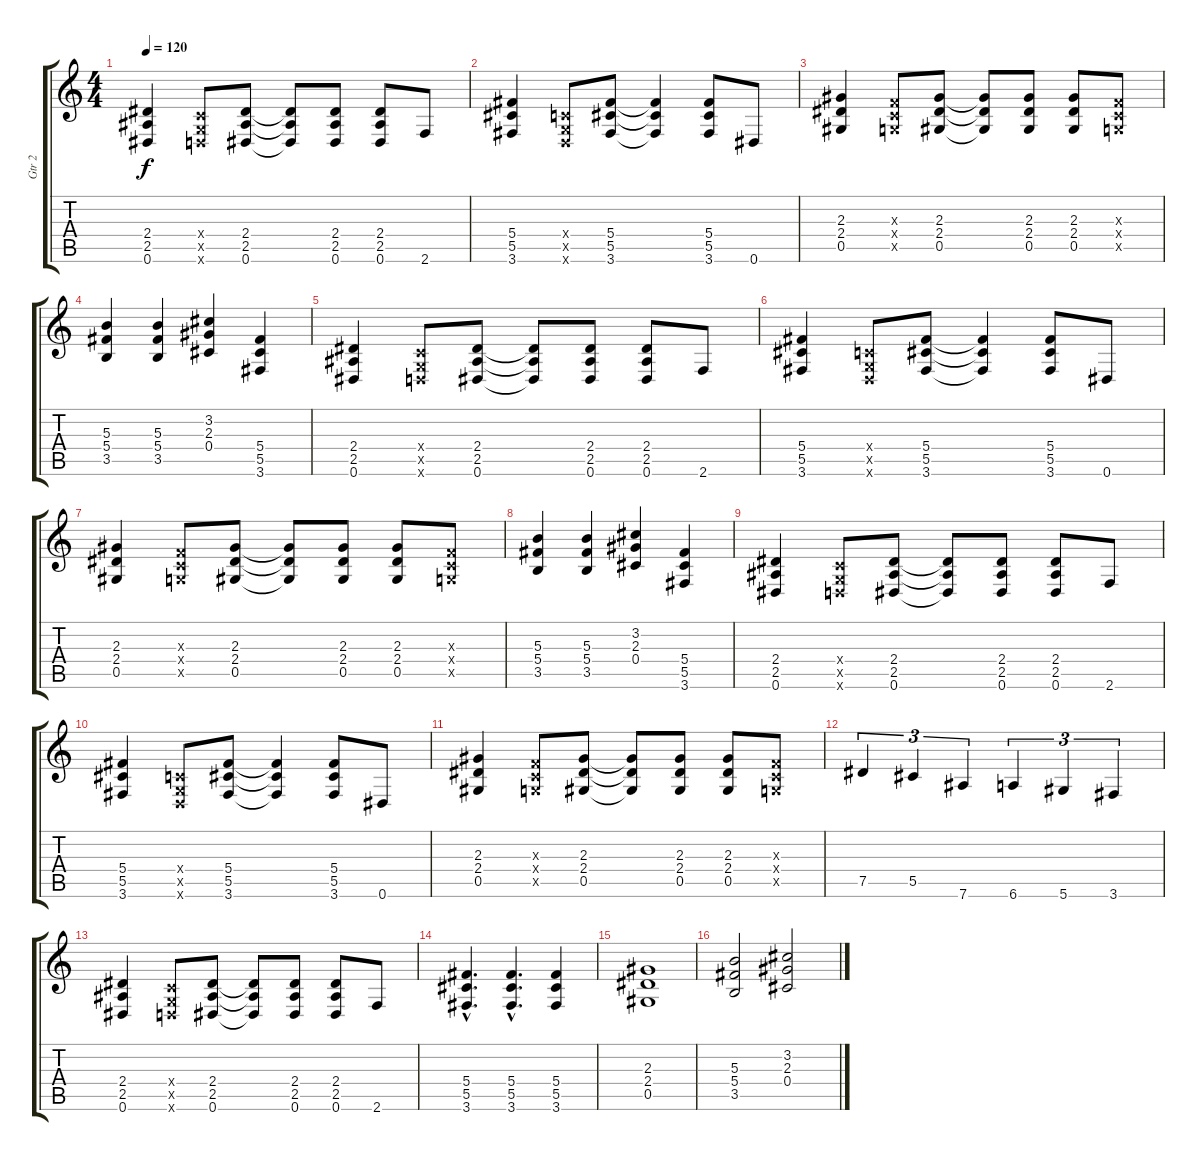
\track ("Gtr 2" "Gtr 2") {instrument acousticguitarsteel}
\staff {score tabs}
\tuning (Eb4 Bb3 Gb3 Db3 Ab2 Eb2) {hide}
\ts (4 4)
\tempo 120
\clef g2
\ks c
(2.4 2.5 0.6).4{dy f} (-1.4{x} -1.5{x} -1.6{x}).8 (2.4 2.5 0.6).8 (2.4{t} 2.5{t} 0.6{t}).8 (2.4 2.5 0.6).8 (2.4 2.5 0.6).8 2.6.8 |
(5.4 5.5 3.6).4 (-1.4{x} -1.5{x} -1.6{x}).8 (5.4 5.5 3.6).8 (5.4{t} 5.5{t} 3.6{t}).4 (5.4 5.5 3.6).8 0.6.8 |
(2.3 2.4 0.5).4 (-1.3{x} -1.4{x} -1.5{x}).8 (2.3 2.4 0.5).8 (2.3{t} 2.4{t} 0.5{t}).8 (2.3 2.4 0.5).8 (2.3 2.4 0.5).8 (-1.3{x} -1.4{x} -1.5{x}).8 |
(5.3 5.4 3.5).4 (5.3 5.4 3.5).4 (3.2 2.3 0.4).4 (5.4 5.5 3.6).4 |
(2.4 2.5 0.6).4 (-1.4{x} -1.5{x} -1.6{x}).8 (2.4 2.5 0.6).8 (2.4{t} 2.5{t} 0.6{t}).8 (2.4 2.5 0.6).8 (2.4 2.5 0.6).8 2.6.8 |
(5.4 5.5 3.6).4 (-1.4{x} -1.5{x} -1.6{x}).8 (5.4 5.5 3.6).8 (5.4{t} 5.5{t} 3.6{t}).4 (5.4 5.5 3.6).8 0.6.8 |
(2.3 2.4 0.5).4 (-1.3{x} -1.4{x} -1.5{x}).8 (2.3 2.4 0.5).8 (2.3{t} 2.4{t} 0.5{t}).8 (2.3 2.4 0.5).8 (2.3 2.4 0.5).8 (-1.3{x} -1.4{x} -1.5{x}).8 |
(5.3 5.4 3.5).4 (5.3 5.4 3.5).4 (3.2 2.3 0.4).4 (5.4 5.5 3.6).4 |
(2.4 2.5 0.6).4 (-1.4{x} -1.5{x} -1.6{x}).8 (2.4 2.5 0.6).8 (2.4{t} 2.5{t} 0.6{t}).8 (2.4 2.5 0.6).8 (2.4 2.5 0.6).8 2.6.8 |
(5.4 5.5 3.6).4 (-1.4{x} -1.5{x} -1.6{x}).8 (5.4 5.5 3.6).8 (5.4{t} 5.5{t} 3.6{t}).4 (5.4 5.5 3.6).8 0.6.8 |
(2.3 2.4 0.5).4 (-1.3{x} -1.4{x} -1.5{x}).8 (2.3 2.4 0.5).8 (2.3{t} 2.4{t} 0.5{t}).8 (2.3 2.4 0.5).8 (2.3 2.4 0.5).8 (-1.3{x} -1.4{x} -1.5{x}).8 |
7.5.4{tu (3 2)} 5.5.4{tu (3 2)} 7.6.4{tu (3 2)} 6.6.4{tu (3 2)} 5.6.4{tu (3 2)} 3.6.4{tu (3 2)} |
(2.4 2.5 0.6).4 (-1.4{x} -1.5{x} -1.6{x}).8 (2.4 2.5 0.6).8 (2.4{t} 2.5{t} 0.6{t}).8 (2.4 2.5 0.6).8 (2.4 2.5 0.6).8 2.6.8 |
(5.4{hac} 5.5{hac} 3.6{hac}).4{d} (5.4{hac} 5.5{hac} 3.6{hac}).4{d} (5.4 5.5 3.6).4 |
(2.3 2.4 0.5).1 |
(5.3 5.4 3.5).2 (3.2 2.3 0.4).2
